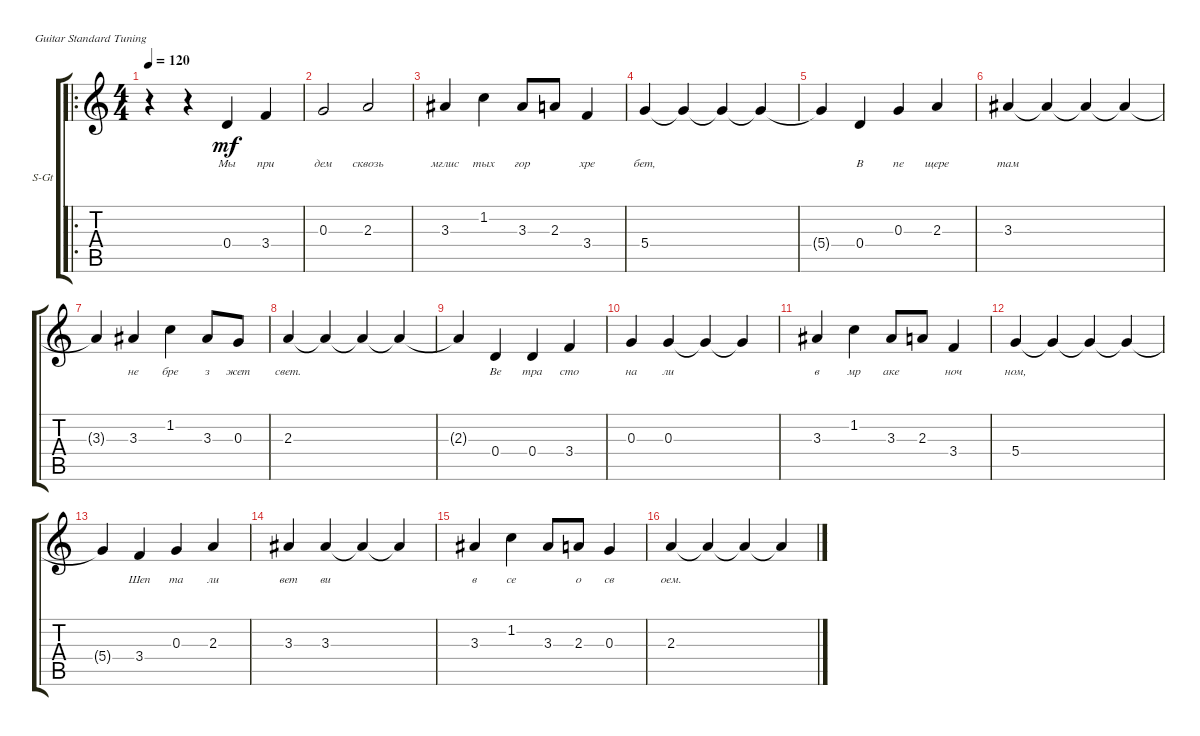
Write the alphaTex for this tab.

\defaultSystemsLayout 4
\bracketExtendMode groupsimilarinstruments
\firstSystemTrackNameOrientation horizontal
\otherSystemsTrackNameOrientation horizontal
\track ("Steel Guitar" "S-Gt") {instrument acousticguitarsteel}
\staff {score tabs}
\tuning (E4 B3 G3 D3 A2 E2)
\ro
\ts (4 4)
\tempo 120
\clef g2
\ks c
r.4{lyrics (0 "") lyrics (1 "") lyrics (2 "") lyrics (3 "") lyrics (4 "") dy mf instrument acousticguitarsteel} r.4{lyrics (0 "") lyrics (1 "") lyrics (2 "") lyrics (3 "") lyrics (4 "")} 0.4.4{lyrics (0 "Мы") lyrics (1 "") lyrics (2 "") lyrics (3 "") lyrics (4 "")} 3.4.4{lyrics (0 "при") lyrics (1 "") lyrics (2 "") lyrics (3 "") lyrics (4 "")} |
0.3.2{lyrics (0 "дем") lyrics (1 "") lyrics (2 "") lyrics (3 "") lyrics (4 "")} 2.3.2{lyrics (0 "сквозь") lyrics (1 "") lyrics (2 "") lyrics (3 "") lyrics (4 "")} |
3.3.4{lyrics (0 "мглис") lyrics (1 "") lyrics (2 "") lyrics (3 "") lyrics (4 "")} 1.2.4{lyrics (0 "тых") lyrics (1 "") lyrics (2 "") lyrics (3 "") lyrics (4 "")} 3.3.8{lyrics (0 "гор") lyrics (1 "") lyrics (2 "") lyrics (3 "") lyrics (4 "")} 2.3.8{lyrics (0 "") lyrics (1 "") lyrics (2 "") lyrics (3 "") lyrics (4 "")} 3.4.4{lyrics (0 "хре") lyrics (1 "") lyrics (2 "") lyrics (3 "") lyrics (4 "")} |
5.4.4{lyrics (0 "бет,") lyrics (1 "") lyrics (2 "") lyrics (3 "") lyrics (4 "")} 5.4{t}.4{lyrics (0 "") lyrics (1 "") lyrics (2 "") lyrics (3 "") lyrics (4 "")} 5.4{t}.4{lyrics (0 "") lyrics (1 "") lyrics (2 "") lyrics (3 "") lyrics (4 "")} 5.4{t}.4{lyrics (0 "") lyrics (1 "") lyrics (2 "") lyrics (3 "") lyrics (4 "")} |
5.4{t}.4{lyrics (0 "") lyrics (1 "") lyrics (2 "") lyrics (3 "") lyrics (4 "")} 0.4.4{lyrics (0 "В") lyrics (1 "") lyrics (2 "") lyrics (3 "") lyrics (4 "")} 0.3.4{lyrics (0 "пе") lyrics (1 "") lyrics (2 "") lyrics (3 "") lyrics (4 "")} 2.3.4{lyrics (0 "щере") lyrics (1 "") lyrics (2 "") lyrics (3 "") lyrics (4 "")} |
3.3.4{lyrics (0 "там") lyrics (1 "") lyrics (2 "") lyrics (3 "") lyrics (4 "")} 3.3{t}.4{lyrics (0 "") lyrics (1 "") lyrics (2 "") lyrics (3 "") lyrics (4 "")} 3.3{t}.4{lyrics (0 "") lyrics (1 "") lyrics (2 "") lyrics (3 "") lyrics (4 "")} 3.3{t}.4{lyrics (0 "") lyrics (1 "") lyrics (2 "") lyrics (3 "") lyrics (4 "")} |
3.3{t}.4{lyrics (0 "") lyrics (1 "") lyrics (2 "") lyrics (3 "") lyrics (4 "")} 3.3.4{lyrics (0 "не") lyrics (1 "") lyrics (2 "") lyrics (3 "") lyrics (4 "")} 1.2.4{lyrics (0 "бре") lyrics (1 "") lyrics (2 "") lyrics (3 "") lyrics (4 "")} 3.3.8{lyrics (0 "з") lyrics (1 "") lyrics (2 "") lyrics (3 "") lyrics (4 "")} 0.3.8{lyrics (0 "жет") lyrics (1 "") lyrics (2 "") lyrics (3 "") lyrics (4 "")} |
2.3.4{lyrics (0 "свет.") lyrics (1 "") lyrics (2 "") lyrics (3 "") lyrics (4 "")} 2.3{t}.4{lyrics (0 "") lyrics (1 "") lyrics (2 "") lyrics (3 "") lyrics (4 "")} 2.3{t}.4{lyrics (0 "") lyrics (1 "") lyrics (2 "") lyrics (3 "") lyrics (4 "")} 2.3{t}.4{lyrics (0 "") lyrics (1 "") lyrics (2 "") lyrics (3 "") lyrics (4 "")} |
2.3{t}.4{lyrics (0 "") lyrics (1 "") lyrics (2 "") lyrics (3 "") lyrics (4 "")} 0.4.4{lyrics (0 "Ве") lyrics (1 "") lyrics (2 "") lyrics (3 "") lyrics (4 "")} 0.4.4{lyrics (0 "тра") lyrics (1 "") lyrics (2 "") lyrics (3 "") lyrics (4 "")} 3.4.4{lyrics (0 "сто") lyrics (1 "") lyrics (2 "") lyrics (3 "") lyrics (4 "")} |
0.3.4{lyrics (0 "на") lyrics (1 "") lyrics (2 "") lyrics (3 "") lyrics (4 "")} 0.3.4{lyrics (0 "ли") lyrics (1 "") lyrics (2 "") lyrics (3 "") lyrics (4 "")} 0.3{t}.4{lyrics (0 "") lyrics (1 "") lyrics (2 "") lyrics (3 "") lyrics (4 "")} 0.3{t}.4{lyrics (0 "") lyrics (1 "") lyrics (2 "") lyrics (3 "") lyrics (4 "")} |
3.3.4{lyrics (0 "в") lyrics (1 "") lyrics (2 "") lyrics (3 "") lyrics (4 "")} 1.2.4{lyrics (0 "мр") lyrics (1 "") lyrics (2 "") lyrics (3 "") lyrics (4 "")} 3.3.8{lyrics (0 "аке") lyrics (1 "") lyrics (2 "") lyrics (3 "") lyrics (4 "")} 2.3.8{lyrics (0 "") lyrics (1 "") lyrics (2 "") lyrics (3 "") lyrics (4 "")} 3.4.4{lyrics (0 "ноч") lyrics (1 "") lyrics (2 "") lyrics (3 "") lyrics (4 "")} |
5.4.4{lyrics (0 "ном,") lyrics (1 "") lyrics (2 "") lyrics (3 "") lyrics (4 "")} 5.4{t}.4{lyrics (0 "") lyrics (1 "") lyrics (2 "") lyrics (3 "") lyrics (4 "")} 5.4{t}.4{lyrics (0 "") lyrics (1 "") lyrics (2 "") lyrics (3 "") lyrics (4 "")} 5.4{t}.4{lyrics (0 "") lyrics (1 "") lyrics (2 "") lyrics (3 "") lyrics (4 "")} |
5.4{t}.4{lyrics (0 "") lyrics (1 "") lyrics (2 "") lyrics (3 "") lyrics (4 "")} 3.4.4{lyrics (0 "Шеп") lyrics (1 "") lyrics (2 "") lyrics (3 "") lyrics (4 "")} 0.3.4{lyrics (0 "та") lyrics (1 "") lyrics (2 "") lyrics (3 "") lyrics (4 "")} 2.3.4{lyrics (0 "ли") lyrics (1 "") lyrics (2 "") lyrics (3 "") lyrics (4 "")} |
3.3.4{lyrics (0 "вет") lyrics (1 "") lyrics (2 "") lyrics (3 "") lyrics (4 "")} 3.3.4{lyrics (0 "ви") lyrics (1 "") lyrics (2 "") lyrics (3 "") lyrics (4 "")} 3.3{t}.4{lyrics (0 "") lyrics (1 "") lyrics (2 "") lyrics (3 "") lyrics (4 "")} 3.3{t}.4{lyrics (0 "") lyrics (1 "") lyrics (2 "") lyrics (3 "") lyrics (4 "")} |
3.3.4{lyrics (0 "в") lyrics (1 "") lyrics (2 "") lyrics (3 "") lyrics (4 "")} 1.2.4{lyrics (0 "се") lyrics (1 "") lyrics (2 "") lyrics (3 "") lyrics (4 "")} 3.3.8{lyrics (0 "") lyrics (1 "") lyrics (2 "") lyrics (3 "") lyrics (4 "")} 2.3.8{lyrics (0 "о") lyrics (1 "") lyrics (2 "") lyrics (3 "") lyrics (4 "")} 0.3.4{lyrics (0 "св") lyrics (1 "") lyrics (2 "") lyrics (3 "") lyrics (4 "")} |
2.3.4{lyrics (0 "оем.") lyrics (1 "") lyrics (2 "") lyrics (3 "") lyrics (4 "")} 2.3{t}.4{lyrics (0 "") lyrics (1 "") lyrics (2 "") lyrics (3 "") lyrics (4 "")} 2.3{t}.4{lyrics (0 "") lyrics (1 "") lyrics (2 "") lyrics (3 "") lyrics (4 "")} 2.3{t}.4{lyrics (0 "") lyrics (1 "") lyrics (2 "") lyrics (3 "") lyrics (4 "")}
